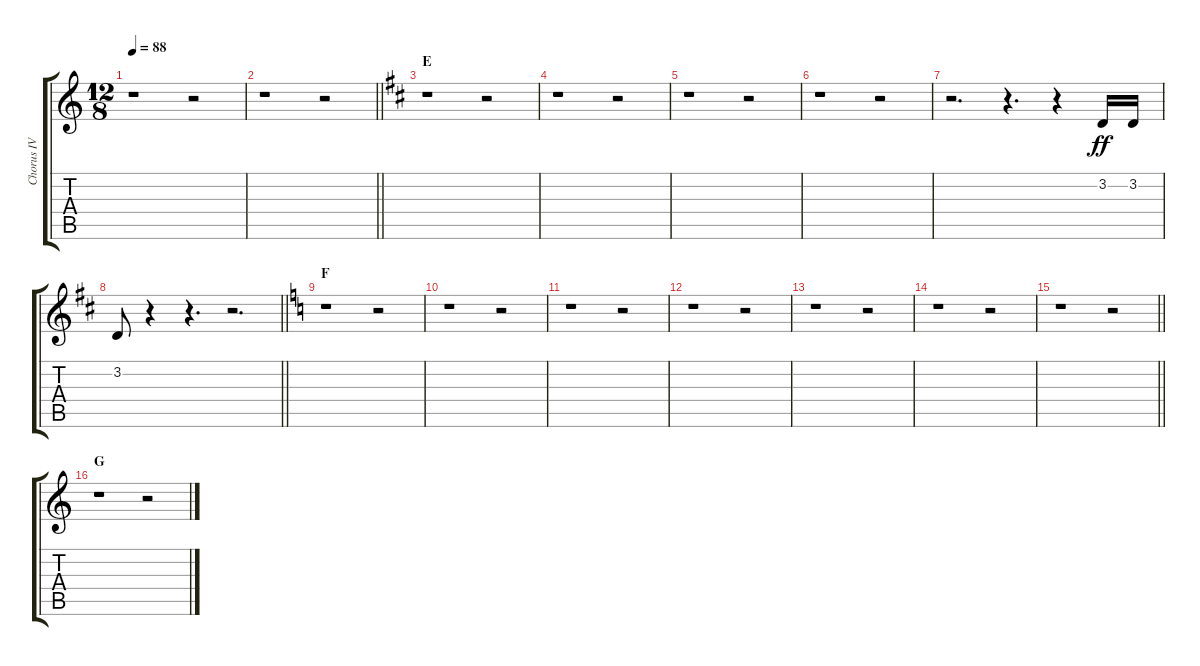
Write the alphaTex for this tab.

\track ("Chorus IV" "Chorus IV") {instrument voiceoohs}
\staff {score tabs}
\tuning (E4 B3 G3 D3 A2 E2) {hide}
\ts (12 8)
\tempo 88
\clef g2
\ks c
r.1{dy ff} r.2 |
\barLineRight lightlight
r.1 r.2 |
\section ("" "E")
\ks d
r.1 r.2 |
r.1 r.2 |
r.1 r.2 |
r.1 r.2 |
r.2{d} r.4{d} r.4 3.2.16 3.2.16 |
\barLineRight lightlight
3.2.8 r.4 r.4{d} r.2{d} |
\section ("" "F")
\ks c
r.1 r.2 |
r.1 r.2 |
r.1 r.2 |
r.1 r.2 |
r.1 r.2 |
r.1 r.2 |
\barLineRight lightlight
r.1 r.2 |
\section ("" "G")
r.1 r.2
